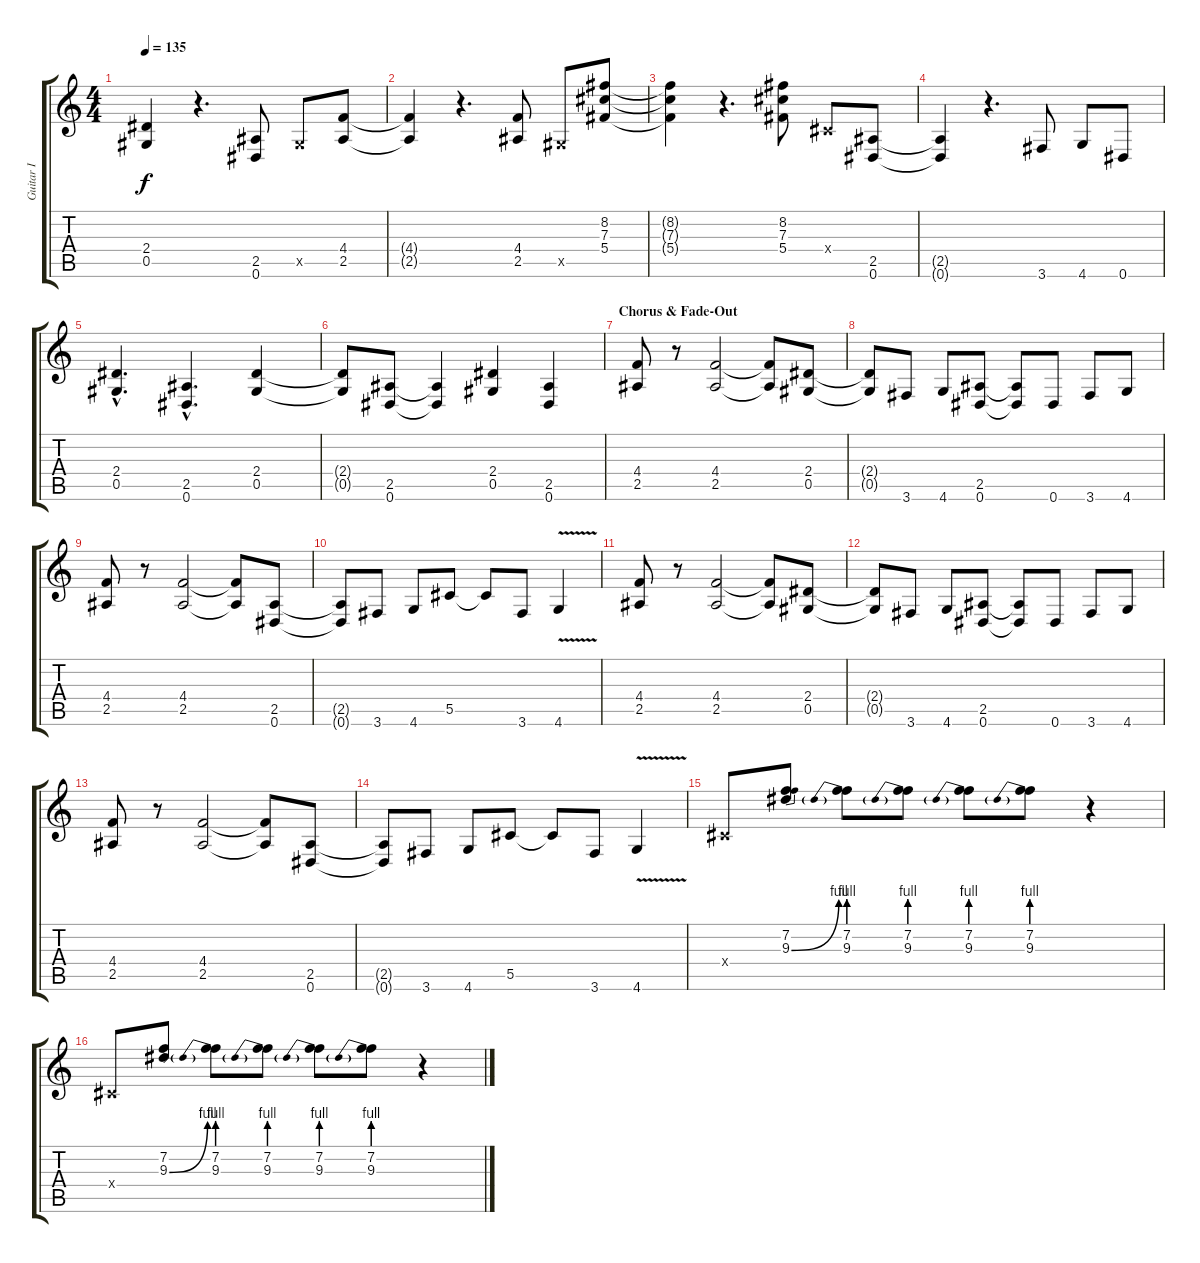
\track ("Guitar I" "Guitar I") {instrument distortionguitar}
\staff {score tabs}
\tuning (Eb4 Bb3 Gb3 Db3 Ab2 Eb2) {hide}
\ts (4 4)
\tempo 135
\clef g2
\ks c
(2.4{t} 0.5{t}).4{dy f} r.4{d} (2.5 0.6).8 0.5{x}.8 (4.4 2.5).8 |
(4.4{t} 2.5{t}).4 r.4{d} (4.4 2.5).8 0.5{x}.8 (8.2 7.3 5.4).8 |
(8.2{t} 7.3{t} 5.4{t}).4 r.4{d} (8.2 7.3 5.4).8 0.4{x}.8 (2.5 0.6).8 |
(2.5{t} 0.6{t}).4 r.4{d} 3.6.8 4.6.8 0.6.8 |
(2.4{hac} 0.5{hac}).4{d} (2.5{hac} 0.6{hac}).4{d} (2.4 0.5).4 |
(2.4{t} 0.5{t}).8 (2.5 0.6).8 (2.5{t} 0.6{t}).4 (2.4 0.5).4 (2.5 0.6).4 |
\section ("" "Chorus & Fade-Out")
(4.4 2.5).8 r.8 (4.4 2.5).2 (4.4{t} 2.5{t}).8 (2.4 0.5).8 |
(2.4{t} 0.5{t}).8 3.6.8 4.6.8 (2.5 0.6).8 (2.5{t} 0.6{t}).8 0.6.8 3.6.8 4.6.8 |
(4.4 2.5).8 r.8 (4.4 2.5).2 (4.4{t} 2.5{t}).8 (2.5 0.6).8 |
(2.5{t} 0.6{t}).8 3.6.8 4.6.8 5.5.8 5.5{t}.8 3.6.8 4.6{v}.4 |
(4.4 2.5).8 r.8 (4.4 2.5).2 (4.4{t} 2.5{t}).8 (2.4 0.5).8 |
(2.4{t} 0.5{t}).8 3.6.8 4.6.8 (2.5 0.6).8 (2.5{t} 0.6{t}).8 0.6.8 3.6.8 4.6.8 |
(4.4 2.5).8 r.8 (4.4 2.5).2 (4.4{t} 2.5{t}).8 (2.5 0.6).8 |
(2.5{t} 0.6{t}).8 3.6.8 4.6.8 5.5.8 5.5{t}.8 3.6.8 4.6{v}.4 |
0.4{x}.8{volume 16} (7.2 9.3{be (bend 0 0 60 4)}).8 (7.2 9.3{be (prebend 0 4 60 4)}).8 (7.2 9.3{be (prebend 0 4 60 4)}).8 (7.2 9.3{be (prebend 0 4 60 4)}).8 (7.2 9.3{be (prebend 0 4 60 4)}).8 r.4 |
0.4{x}.8 (7.2 9.3{be (bend 0 0 60 4)}).8 (7.2 9.3{be (prebend 0 4 60 4)}).8 (7.2 9.3{be (prebend 0 4 60 4)}).8 (7.2 9.3{be (prebend 0 4 60 4)}).8 (7.2 9.3{be (prebend 0 4 60 4)}).8 r.4
